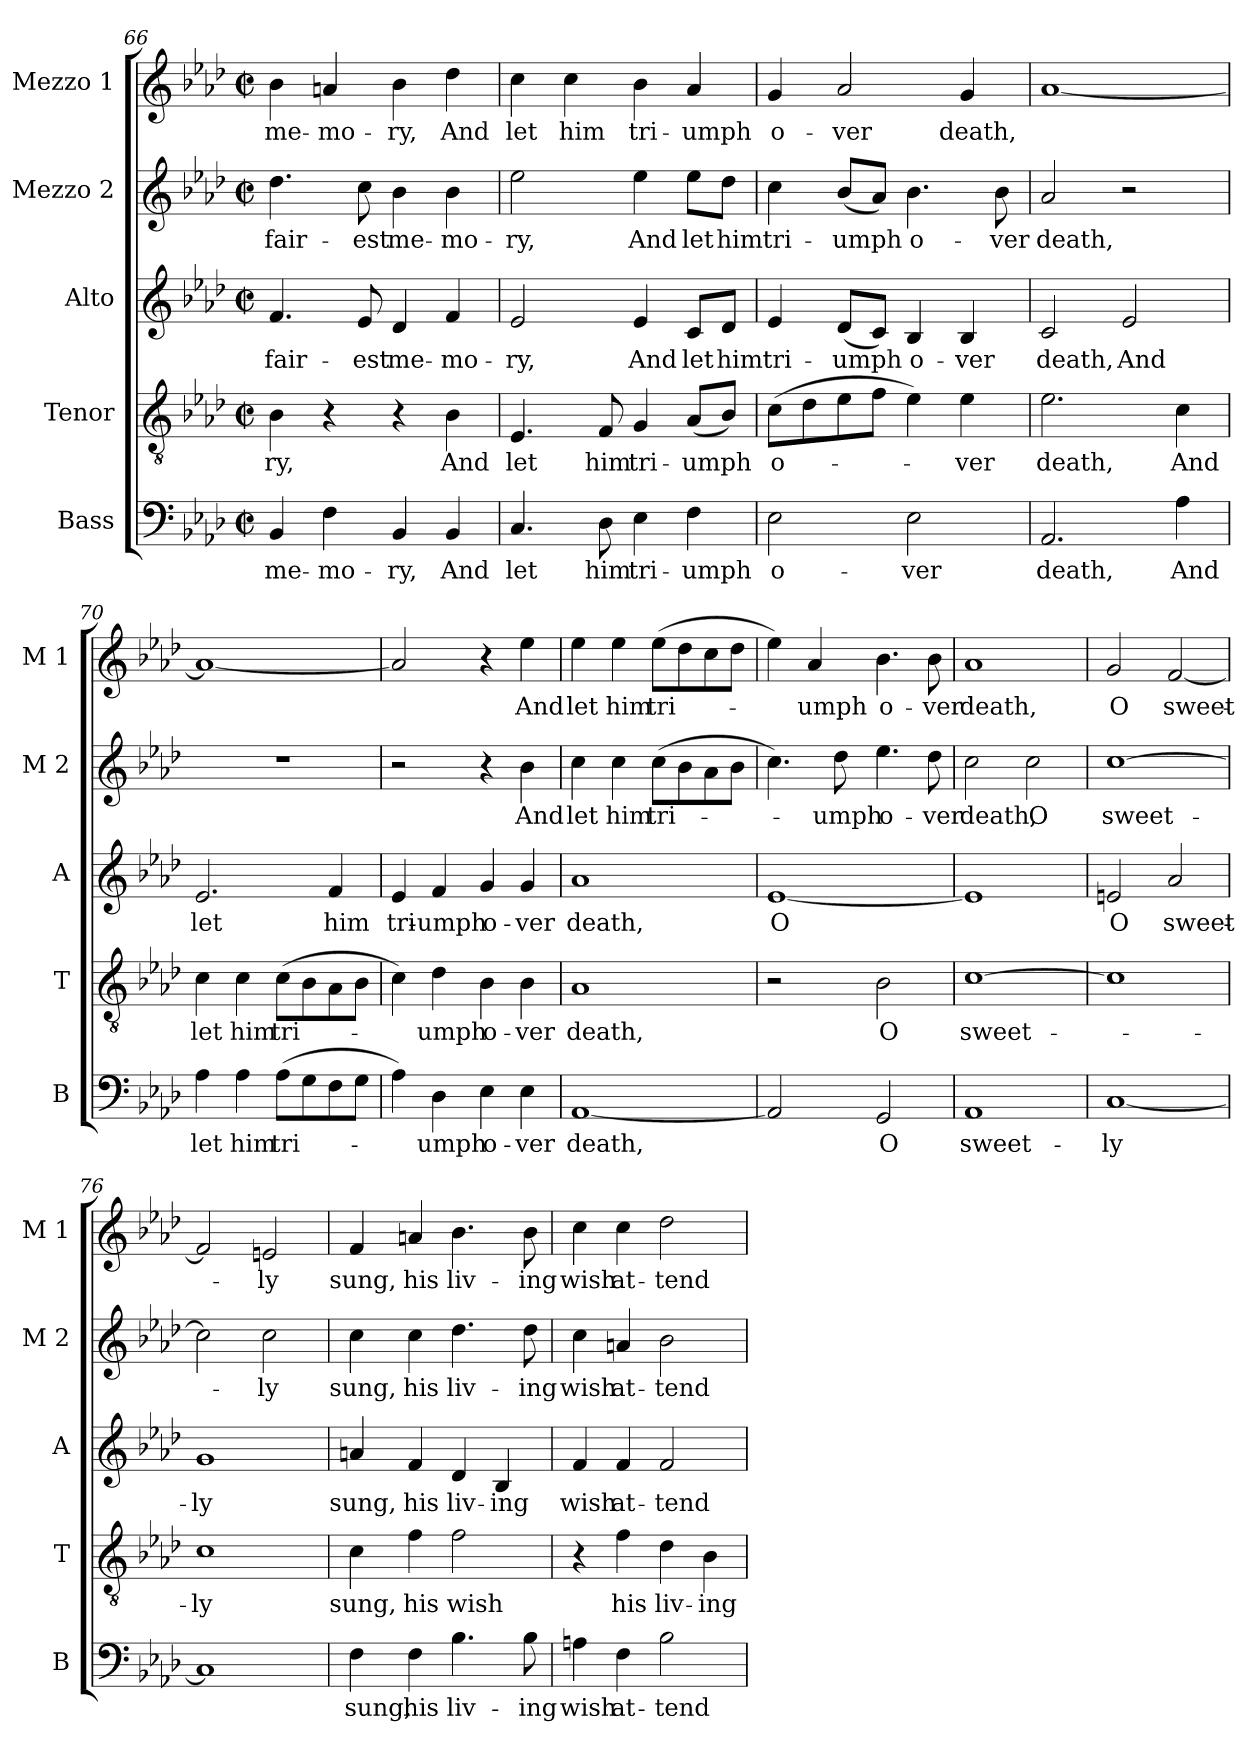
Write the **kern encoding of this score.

**kern	**text	**kern	**text	**kern	**text	**kern	**text	**kern	**text
*part5	*part5	*part4	*part4	*part3	*part3	*part2	*part2	*part1	*part1
*staff5	*staff5	*staff4	*staff4	*staff3	*staff3	*staff2	*staff2	*staff1	*staff1
*I"Bass	*	*I"Tenor	*	*I"Alto	*	*I"Mezzo 2	*	*I"Mezzo 1	*
*I'B	*	*I'T	*	*I'A	*	*I'M 2	*	*I'M 1	*
*clefF4	*	*clefGv2	*	*clefG2	*	*clefG2	*	*clefG2	*
*k[b-e-a-d-]	*	*k[b-e-a-d-]	*	*k[b-e-a-d-]	*	*k[b-e-a-d-]	*	*k[b-e-a-d-]	*
*A-:	*	*A-:	*	*A-:	*	*A-:	*	*A-:	*
*M2/2	*	*M2/2	*	*M2/2	*	*M2/2	*	*M2/2	*
*met(c|)	*	*met(c|)	*	*met(c|)	*	*met(c|)	*	*met(c|)	*
=66	=66	=66	=66	=66	=66	=66	=66	=66	=66
4BB-/	me-	4B-\	-ry,	4.f/	fair-	4.dd-\	fair-	4b-\	me-
4F\	-mo-	4r	.	.	.	.	.	4an/	-mo-
.	.	.	.	8e-/	-est	8cc\	-est	.	.
4BB-/	-ry,	4r	.	4d-/	me-	4b-\	me-	4b-\	-ry,
4BB-/	And	4B-\	And	4f/	-mo-	4b-\	-mo-	4dd-\	And
=67	=67	=67	=67	=67	=67	=67	=67	=67	=67
4.C/	let	4.E-/	let	2e-/	-ry,	2ee-\	-ry,	4cc\	let
.	.	.	.	.	.	.	.	4cc\	him
8D-\	him	8F/	him	.	.	.	.	.	.
4E-\	tri-	4G/	tri-	4e-/	And	4ee-\	And	4b-\	tri-
4F\	-umph	(8A-/L	-umph	8c/L	let	8ee-\L	let	4a-/	-umph
.	.	8B-/J)	.	8d-/J	him	8dd-\J	him	.	.
=68	=68	=68	=68	=68	=68	=68	=68	=68	=68
2E-\	o-	(8c\L	o-	4e-/	tri-	4cc\	tri-	4g/	o-
.	.	8d-\	.	.	.	.	.	.	.
.	.	8e-\	.	(8d-/L	-umph	(8b-/L	-umph	2a-/	-ver
.	.	8f\J	.	8c/J)	.	8a-/J)	.	.	.
2E-\	-ver	4e-\)	.	4B-/	o-	4.b-\	o-	.	.
.	.	4e-\	-ver	4B-/	-ver	.	.	4g/	death,
.	.	.	.	.	.	8b-\	-ver	.	.
!!LO:LB:g=z
=69	=69	=69	=69	=69	=69	=69	=69	=69	=69
2.AA-/	death,	2.e-\	death,	2c/	death,	2a-/	death,	[1a-	.
.	.	.	.	2e-/	And	2r	.	.	.
4A-\	And	4c\	And	.	.	.	.	.	.
=70	=70	=70	=70	=70	=70	=70	=70	=70	=70
4A-\	let	4c\	let	2.e-/	let	1r	.	1a-_	.
4A-\	him	4c\	him	.	.	.	.	.	.
(8A-\L	tri-	(8c\L	tri-	.	.	.	.	.	.
8G\	.	8B-\	.	.	.	.	.	.	.
8F\	.	8A-\	.	4f/	him	.	.	.	.
8G\J	.	8B-\J	.	.	.	.	.	.	.
=71	=71	=71	=71	=71	=71	=71	=71	=71	=71
4A-\)	.	4c\)	.	4e-/	tri-	2r	.	2a-/]	.
4D-\	-umph	4d-\	-umph	4f/	-umph	.	.	.	.
4E-\	o-	4B-\	o-	4g/	o-	4r	.	4r	.
4E-\	-ver	4B-\	-ver	4g/	-ver	4b-\	And	4ee-\	And
=72	=72	=72	=72	=72	=72	=72	=72	=72	=72
[1AA-	death,	1A-	death,	1a-	death,	4cc\	let	4ee-\	let
.	.	.	.	.	.	4cc\	him	4ee-\	him
.	.	.	.	.	.	(8cc\L	tri-	(8ee-\L	tri-
.	.	.	.	.	.	8b-\	.	8dd-\	.
.	.	.	.	.	.	8a-\	.	8cc\	.
.	.	.	.	.	.	8b-\J	.	8dd-\J	.
=73	=73	=73	=73	=73	=73	=73	=73	=73	=73
2AA-/]	.	2r	.	[1e-	O	4.cc\)	.	4ee-\)	.
.	.	.	.	.	.	.	.	4a-/	-umph
.	.	.	.	.	.	8dd-\	-umph	.	.
2GG/	O	2B-\	O	.	.	4.ee-\	o-	4.b-\	o-
.	.	.	.	.	.	8dd-\	-ver	8b-\	-ver
=74	=74	=74	=74	=74	=74	=74	=74	=74	=74
1AA-	sweet-	[1c	sweet-	1e-]	.	2cc\	death,	1a-	death,
.	.	.	.	.	.	2cc\	O	.	.
!!LO:PB:g=z
=75	=75	=75	=75	=75	=75	=75	=75	=75	=75
[1C	-ly	1c]	.	2en/	O	[1cc	sweet-	2g/	O
.	.	.	.	2a-/	sweet-	.	.	[2f/	sweet-
=76	=76	=76	=76	=76	=76	=76	=76	=76	=76
1C]	.	1c	-ly	1g	-ly	2cc\]	.	2f/]	.
.	.	.	.	.	.	2cc\	-ly	2en/	-ly
=77	=77	=77	=77	=77	=77	=77	=77	=77	=77
4F\	sung,	4c\	sung,	4an/	sung,	4cc\	sung,	4f/	sung,
4F\	his	4f\	his	4f/	his	4cc\	his	4an/	his
4.B-\	liv-	2f\	wish	4d-/	liv-	4.dd-\	liv-	4.b-\	liv-
.	.	.	.	4B-/	-ing	.	.	.	.
8B-\	-ing	.	.	.	.	8dd-\	-ing	8b-\	-ing
=78	=78	=78	=78	=78	=78	=78	=78	=78	=78
4An\	wish	4r	.	4f/	wish	4cc\	wish	4cc\	wish
4F\	at-	4f\	his	4f/	at-	4an/	at-	4cc\	at-
2B-\	-tend	4d-\	liv-	2f/	-tend	2b-\	-tend	2dd-\	-tend
.	.	4B-\	-ing	.	.	.	.	.	.
=	=	=	=	=	=	=	=	=	=
*-	*-	*-	*-	*-	*-	*-	*-	*-	*-
